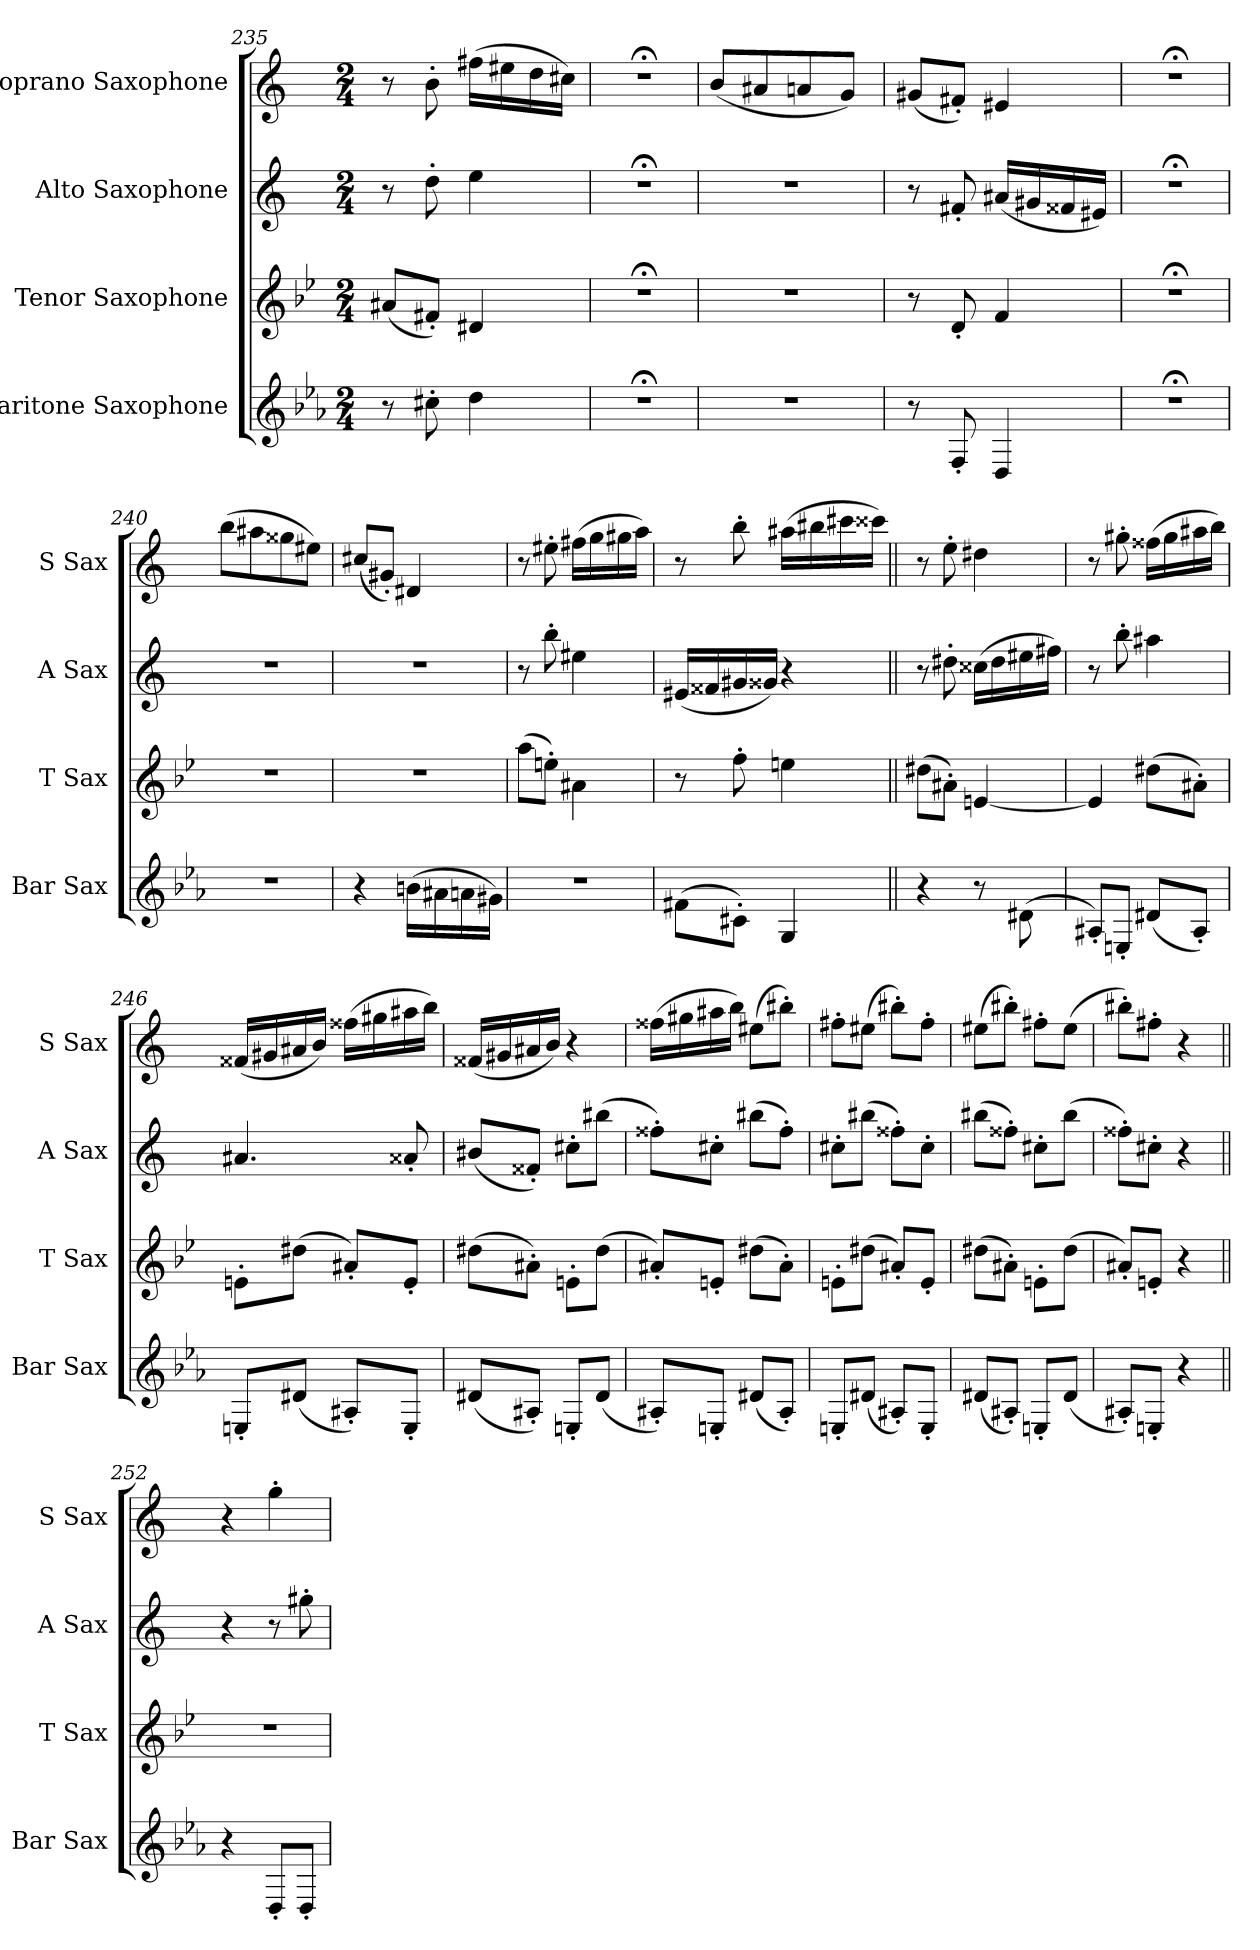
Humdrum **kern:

**kern	**kern	**kern	**kern
*part4	*part3	*part2	*part1
*staff4	*staff3	*staff2	*staff1
*I"Baritone Saxophone	*I"Tenor Saxophone	*I"Alto Saxophone	*I"Soprano Saxophone
*I'Bar Sax	*I'T Sax	*I'A Sax	*I'S Sax
*clefG2	*clefG2	*clefG2	*clefG2
*ITrd12c21	*ITrd8c14	*ITrd5c9	*ITrd1c2
*k[b-e-a-]	*k[b-e-]	*k[b-e-a-]	*k[b-e-]
*M2/4	*M2/4	*M2/4	*M2/4
=235	=235	=235	=235
8r	(8A#X/L	8r	8r
8c#X'\	8F#X'/J)	8f'\	8a'\
4d\	4D#X/	4g\	(16een\LL
.	.	.	16dd#X\
.	.	.	16cc\
.	.	.	16bn\JJ)
=236	=236	=236	=236
*	*	*	*MM80
2r;<	2r;<	2r;<	2r;<
=237	=237	=237	=237
*	*	*	*MM130
2r	2r	2r	(8a/L
.	.	.	8g#X/
.	.	.	8gn/
.	.	.	8f/J)
!!LO:LB:g=z
=238	=238	=238	=238
8r	8r	8r	(8f#X/L
8FF'/	8D'/	8An'/	8en'/J)
4DD/	4F/	(16c#X/LL	4d#X/
.	.	16Bn/	.
.	.	16A#X/	.
.	.	16G#X/JJ)	.
=239	=239	=239	=239
*	*	*	*MM80
2r;<	2r;<	2r;<	2r;<
=240	=240	=240	=240
*	*	*	*MM150
2r	2r	2r	(8aa\L
.	.	.	8gg#X\
.	.	.	8ff##X\
.	.	.	8dd#X\J)
=241	=241	=241	=241
*	*	*	*MM160
4r	2r	2r	(8bn/L
.	.	.	8f#X'/J)
(16Bn\LL	.	.	4c#X/
16A#X\	.	.	.
16An\	.	.	.
16G#X\JJ)	.	.	.
=242	=242	=242	=242
*	*	*	*MM170
2r	(8a\L	8r	8r
.	8en'\J)	8dd'\	8dd#X'\
.	4A#X\	4g#X\	(16een\LL
.	.	.	16ff\
.	.	.	16ff#X\
.	.	.	16gg\JJ)
!!LO:LB:g=z
=243	=243	=243	=243
*	*	*	*MM180
(8F#X\L	8r	(16G#X/LL	8r
.	.	16A#X/	.
8C#X'\J)	8f'\	16Bn/	8aa'\
.	.	16B#X/JJ)	.
4GG/	4en\	4r	(16gg#X\LL
.	.	.	16aa#X\
.	.	.	16bbn\
.	.	.	16bb#X\JJ)
=244||	=244||	=244||	=244||
!!LO:REH:place=s1:a:B:fs=14:t=22
*	*	*	*MM190
4r	(8d#X\L	8r	8r
.	8A#X'\J)	8f#X'\	8dd'\
8r	[4En/	(16e#X\LL	4cc#X\
.	.	16f#\	.
(8D#X\	.	16g#X\	.
.	.	16an\JJ)	.
=245	=245	=245	=245
8AA#X'/L)	4E/]	8r	8r
8EEn'/J	.	8dd'\	8ff#X'\
(8D#X/L	(8d#X\L	4cc#X\	(16ee#X\LL
.	.	.	16ff#\
8AA#'/J)	8A#X'\J)	.	16gg#X\
.	.	.	16aa\JJ)
!!LO:PB:g=z
=246	=246	=246	=246
8EEn'/L	8En'\L	4.c#X/	(16e#X/LL
.	.	.	16f#X/
(8D#X/J	(8d#X\J	.	16g#X/
.	.	.	16a/JJ)
8AA#X'/L)	8A#X'/L)	.	(16ee#X\LL
.	.	.	16ff#X\
8EE'/J	8E'/J	8c##X'/	16gg#X\
.	.	.	16aa\JJ)
=247	=247	=247	=247
(8D#X/L	(8d#X\L	(8d#X/L	(16e#X/LL
.	.	.	16f#X/
8AA#X'/J)	8A#X'\J)	8A#X'/J)	16g#X/
.	.	.	16a/JJ)
8EEn'/L	8En'\L	8en'\L	4r
(8D#/J	(8d#\J	(8dd#X\J	.
=248	=248	=248	=248
8AA#X'/L)	8A#X'/L)	8a#X'\L)	(16ee#X\LL
.	.	.	16ff#X\
8EEn'/J	8En'/J	8en'\J	16gg#X\
.	.	.	16aa\JJ)
(8D#X/L	(8d#X\L	(8dd#X\L	(8dd#X\L
8AA#'/J)	8A#'\J)	8a#'\J)	8aa#X'\J)
=249	=249	=249	=249
8EEn'/L	8En'\L	8en'\L	8een'\L
(8D#X/J	(8d#X\J	(8dd#X\J	(8dd#X\J
8AA#X'/L)	8A#X'/L)	8a#X'\L)	8aa#X'\L)
8EE'/J	8E'/J	8e'\J	8ee'\J
!!LO:LB:g=z
=250	=250	=250	=250
(8D#X/L	(8d#X\L	(8dd#X\L	(8dd#X\L
8AA#X'/J)	8A#X'\J)	8a#X'\J)	8aa#X'\J)
8EEn'/L	8En'\L	8en'\L	8een'\L
(8D#/J	(8d#\J	(8dd#\J	(8dd#\J
=251	=251	=251	=251
8AA#X'/L)	8A#X'/L)	8a#X'\L)	8aa#X'\L)
8EEn'/J	8En'/J	8en'\J	8een'\J
4r	4r	4r	4r
=252||	=252||	=252||	=252||
!!LO:REH:place=s1:a:B:fs=14:t=23
*	*	*	*MM160
4r	2r	4r	4r
8DD'/L	.	8r	4ff'\
8DD'/J	.	8bn'\	.
=	=	=	=
*-	*-	*-	*-
